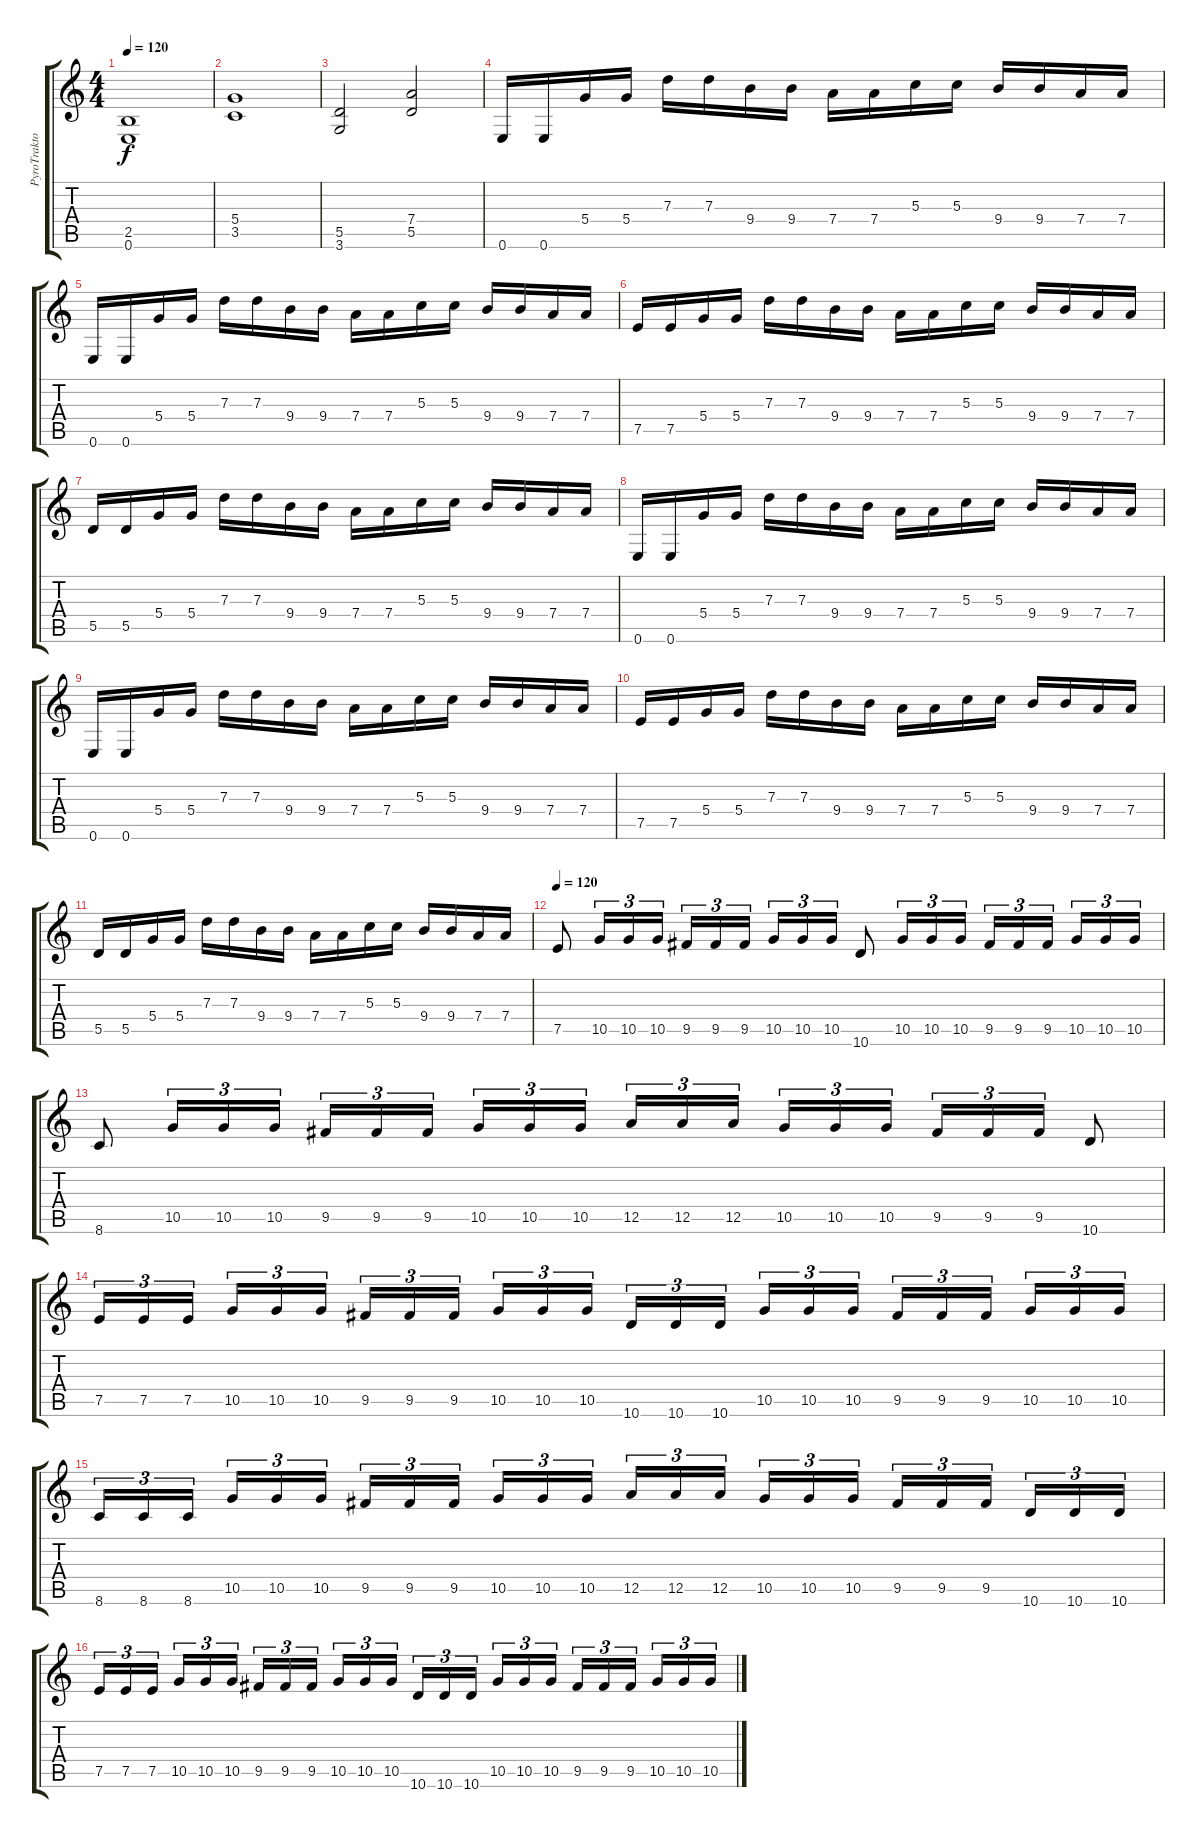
\track ("PyroTraktor" "PyroTrakto") {instrument distortionguitar}
\staff {score tabs}
\tuning (E4 B3 G3 D3 A2 E2) {hide}
\ts (4 4)
\tempo 120
\clef g2
\ks c
(2.5 0.6).1{dy f} |
(5.4 3.5).1 |
(5.5 3.6).2 (7.4 5.5).2 |
0.6.16 0.6.16 5.4.16 5.4.16 7.3.16 7.3.16 9.4.16 9.4.16 7.4.16 7.4.16 5.3.16 5.3.16 9.4.16 9.4.16 7.4.16 7.4.16 |
0.6.16 0.6.16 5.4.16 5.4.16 7.3.16 7.3.16 9.4.16 9.4.16 7.4.16 7.4.16 5.3.16 5.3.16 9.4.16 9.4.16 7.4.16 7.4.16 |
7.5.16 7.5.16 5.4.16 5.4.16 7.3.16 7.3.16 9.4.16 9.4.16 7.4.16 7.4.16 5.3.16 5.3.16 9.4.16 9.4.16 7.4.16 7.4.16 |
5.5.16 5.5.16 5.4.16 5.4.16 7.3.16 7.3.16 9.4.16 9.4.16 7.4.16 7.4.16 5.3.16 5.3.16 9.4.16 9.4.16 7.4.16 7.4.16 |
0.6.16 0.6.16 5.4.16 5.4.16 7.3.16 7.3.16 9.4.16 9.4.16 7.4.16 7.4.16 5.3.16 5.3.16 9.4.16 9.4.16 7.4.16 7.4.16 |
0.6.16 0.6.16 5.4.16 5.4.16 7.3.16 7.3.16 9.4.16 9.4.16 7.4.16 7.4.16 5.3.16 5.3.16 9.4.16 9.4.16 7.4.16 7.4.16 |
7.5.16 7.5.16 5.4.16 5.4.16 7.3.16 7.3.16 9.4.16 9.4.16 7.4.16 7.4.16 5.3.16 5.3.16 9.4.16 9.4.16 7.4.16 7.4.16 |
5.5.16 5.5.16 5.4.16 5.4.16 7.3.16 7.3.16 9.4.16 9.4.16 7.4.16 7.4.16 5.3.16 5.3.16 9.4.16 9.4.16 7.4.16 7.4.16 |
\tempo 120
7.5.8 10.5.16{tu (3 2)} 10.5.16{tu (3 2)} 10.5.16{tu (3 2)} 9.5.16{tu (3 2)} 9.5.16{tu (3 2)} 9.5.16{tu (3 2)} 10.5.16{tu (3 2)} 10.5.16{tu (3 2)} 10.5.16{tu (3 2)} 10.6.8 10.5.16{tu (3 2)} 10.5.16{tu (3 2)} 10.5.16{tu (3 2)} 9.5.16{tu (3 2)} 9.5.16{tu (3 2)} 9.5.16{tu (3 2)} 10.5.16{tu (3 2)} 10.5.16{tu (3 2)} 10.5.16{tu (3 2)} |
8.6.8 10.5.16{tu (3 2)} 10.5.16{tu (3 2)} 10.5.16{tu (3 2)} 9.5.16{tu (3 2)} 9.5.16{tu (3 2)} 9.5.16{tu (3 2)} 10.5.16{tu (3 2)} 10.5.16{tu (3 2)} 10.5.16{tu (3 2)} 12.5.16{tu (3 2)} 12.5.16{tu (3 2)} 12.5.16{tu (3 2)} 10.5.16{tu (3 2)} 10.5.16{tu (3 2)} 10.5.16{tu (3 2)} 9.5.16{tu (3 2)} 9.5.16{tu (3 2)} 9.5.16{tu (3 2)} 10.6.8 |
7.5.16{tu (3 2)} 7.5.16{tu (3 2)} 7.5.16{tu (3 2)} 10.5.16{tu (3 2)} 10.5.16{tu (3 2)} 10.5.16{tu (3 2)} 9.5.16{tu (3 2)} 9.5.16{tu (3 2)} 9.5.16{tu (3 2)} 10.5.16{tu (3 2)} 10.5.16{tu (3 2)} 10.5.16{tu (3 2)} 10.6.16{tu (3 2)} 10.6.16{tu (3 2)} 10.6.16{tu (3 2)} 10.5.16{tu (3 2)} 10.5.16{tu (3 2)} 10.5.16{tu (3 2)} 9.5.16{tu (3 2)} 9.5.16{tu (3 2)} 9.5.16{tu (3 2)} 10.5.16{tu (3 2)} 10.5.16{tu (3 2)} 10.5.16{tu (3 2)} |
8.6.16{tu (3 2)} 8.6.16{tu (3 2)} 8.6.16{tu (3 2)} 10.5.16{tu (3 2)} 10.5.16{tu (3 2)} 10.5.16{tu (3 2)} 9.5.16{tu (3 2)} 9.5.16{tu (3 2)} 9.5.16{tu (3 2)} 10.5.16{tu (3 2)} 10.5.16{tu (3 2)} 10.5.16{tu (3 2)} 12.5.16{tu (3 2)} 12.5.16{tu (3 2)} 12.5.16{tu (3 2)} 10.5.16{tu (3 2)} 10.5.16{tu (3 2)} 10.5.16{tu (3 2)} 9.5.16{tu (3 2)} 9.5.16{tu (3 2)} 9.5.16{tu (3 2)} 10.6.16{tu (3 2)} 10.6.16{tu (3 2)} 10.6.16{tu (3 2)} |
7.5.16{tu (3 2)} 7.5.16{tu (3 2)} 7.5.16{tu (3 2)} 10.5.16{tu (3 2)} 10.5.16{tu (3 2)} 10.5.16{tu (3 2)} 9.5.16{tu (3 2)} 9.5.16{tu (3 2)} 9.5.16{tu (3 2)} 10.5.16{tu (3 2)} 10.5.16{tu (3 2)} 10.5.16{tu (3 2)} 10.6.16{tu (3 2)} 10.6.16{tu (3 2)} 10.6.16{tu (3 2)} 10.5.16{tu (3 2)} 10.5.16{tu (3 2)} 10.5.16{tu (3 2)} 9.5.16{tu (3 2)} 9.5.16{tu (3 2)} 9.5.16{tu (3 2)} 10.5.16{tu (3 2)} 10.5.16{tu (3 2)} 10.5.16{tu (3 2)}
